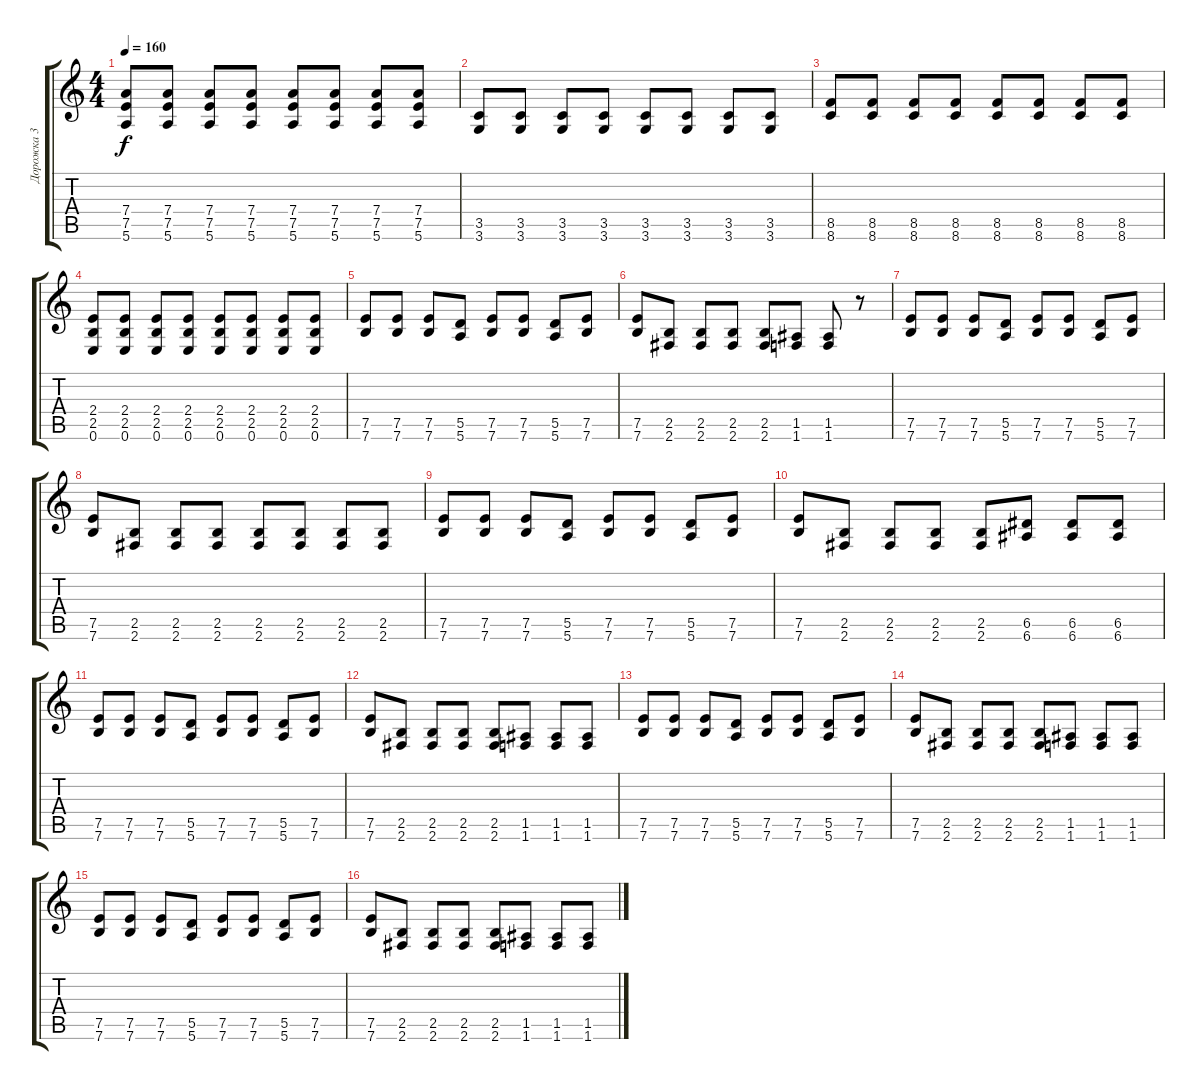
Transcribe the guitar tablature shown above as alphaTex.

\track ("Дорожка 3" "Дорожка 3") {instrument overdrivenguitar}
\staff {score tabs}
\tuning (E4 B3 G3 D3 A2 E2) {hide}
\ts (4 4)
\tempo 160
\clef g2
\ks c
(7.4 7.5 5.6).8{dy f} (7.4 7.5 5.6).8 (7.4 7.5 5.6).8 (7.4 7.5 5.6).8 (7.4 7.5 5.6).8 (7.4 7.5 5.6).8 (7.4 7.5 5.6).8 (7.4 7.5 5.6).8 |
(3.5 3.6).8 (3.5 3.6).8 (3.5 3.6).8 (3.5 3.6).8 (3.5 3.6).8 (3.5 3.6).8 (3.5 3.6).8 (3.5 3.6).8 |
(8.5 8.6).8 (8.5 8.6).8 (8.5 8.6).8 (8.5 8.6).8 (8.5 8.6).8 (8.5 8.6).8 (8.5 8.6).8 (8.5 8.6).8 |
(2.4 2.5 0.6).8 (2.4 2.5 0.6).8 (2.4 2.5 0.6).8 (2.4 2.5 0.6).8 (2.4 2.5 0.6).8 (2.4 2.5 0.6).8 (2.4 2.5 0.6).8 (2.4 2.5 0.6).8 |
(7.5 7.6).8 (7.5 7.6).8 (7.5 7.6).8 (5.5 5.6).8 (7.5 7.6).8 (7.5 7.6).8 (5.5 5.6).8 (7.5 7.6).8 |
(7.5 7.6).8 (2.5 2.6).8 (2.5 2.6).8 (2.5 2.6).8 (2.5 2.6).8 (1.5 1.6).8 (1.5 1.6).8 r.8 |
(7.5 7.6).8 (7.5 7.6).8 (7.5 7.6).8 (5.5 5.6).8 (7.5 7.6).8 (7.5 7.6).8 (5.5 5.6).8 (7.5 7.6).8 |
(7.5 7.6).8 (2.5 2.6).8 (2.5 2.6).8 (2.5 2.6).8 (2.5 2.6).8 (2.5 2.6).8 (2.5 2.6).8 (2.5 2.6).8 |
(7.5 7.6).8 (7.5 7.6).8 (7.5 7.6).8 (5.5 5.6).8 (7.5 7.6).8 (7.5 7.6).8 (5.5 5.6).8 (7.5 7.6).8 |
(7.5 7.6).8 (2.5 2.6).8 (2.5 2.6).8 (2.5 2.6).8 (2.5 2.6).8 (6.5 6.6).8 (6.5 6.6).8 (6.5 6.6).8 |
(7.5 7.6).8 (7.5 7.6).8 (7.5 7.6).8 (5.5 5.6).8 (7.5 7.6).8 (7.5 7.6).8 (5.5 5.6).8 (7.5 7.6).8 |
(7.5 7.6).8 (2.5 2.6).8 (2.5 2.6).8 (2.5 2.6).8 (2.5 2.6).8 (1.5 1.6).8 (1.5 1.6).8 (1.5 1.6).8 |
(7.5 7.6).8 (7.5 7.6).8 (7.5 7.6).8 (5.5 5.6).8 (7.5 7.6).8 (7.5 7.6).8 (5.5 5.6).8 (7.5 7.6).8 |
(7.5 7.6).8 (2.5 2.6).8 (2.5 2.6).8 (2.5 2.6).8 (2.5 2.6).8 (1.5 1.6).8 (1.5 1.6).8 (1.5 1.6).8 |
(7.5 7.6).8 (7.5 7.6).8 (7.5 7.6).8 (5.5 5.6).8 (7.5 7.6).8 (7.5 7.6).8 (5.5 5.6).8 (7.5 7.6).8 |
(7.5 7.6).8 (2.5 2.6).8 (2.5 2.6).8 (2.5 2.6).8 (2.5 2.6).8 (1.5 1.6).8 (1.5 1.6).8 (1.5 1.6).8
